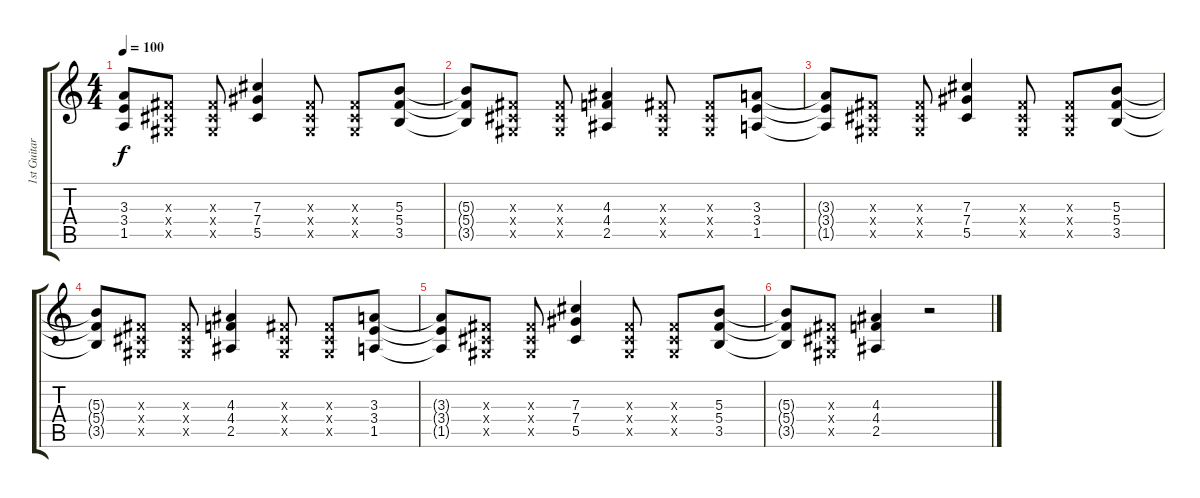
\track ("1st Guitar" "1st Guitar") {instrument distortionguitar}
\staff {score tabs}
\tuning (Eb4 Bb3 Gb3 Db3 Ab2 Eb2) {hide}
\ts (4 4)
\tempo 100
\clef g2
\ks c
(3.3{t} 3.4{t} 1.5{t}).8{dy f} (0.3{x} 0.4{x} 0.5{x}).8 (0.3{x} 0.4{x} 0.5{x}).8 (7.3 7.4 5.5).4 (0.3{x} 0.4{x} 0.5{x}).8 (0.3{x} 0.4{x} 0.5{x}).8 (5.3 5.4 3.5).8 |
(5.3{t} 5.4{t} 3.5{t}).8 (0.3{x} 0.4{x} 0.5{x}).8 (0.3{x} 0.4{x} 0.5{x}).8 (4.3 4.4 2.5).4 (0.3{x} 0.4{x} 0.5{x}).8 (0.3{x} 0.4{x} 0.5{x}).8 (3.3 3.4 1.5).8 |
(3.3{t} 3.4{t} 1.5{t}).8 (0.3{x} 0.4{x} 0.5{x}).8 (0.3{x} 0.4{x} 0.5{x}).8 (7.3 7.4 5.5).4 (0.3{x} 0.4{x} 0.5{x}).8 (0.3{x} 0.4{x} 0.5{x}).8 (5.3 5.4 3.5).8 |
(5.3{t} 5.4{t} 3.5{t}).8 (0.3{x} 0.4{x} 0.5{x}).8 (0.3{x} 0.4{x} 0.5{x}).8 (4.3 4.4 2.5).4 (0.3{x} 0.4{x} 0.5{x}).8 (0.3{x} 0.4{x} 0.5{x}).8 (3.3 3.4 1.5).8 |
(3.3{t} 3.4{t} 1.5{t}).8 (0.3{x} 0.4{x} 0.5{x}).8 (0.3{x} 0.4{x} 0.5{x}).8 (7.3 7.4 5.5).4 (0.3{x} 0.4{x} 0.5{x}).8 (0.3{x} 0.4{x} 0.5{x}).8 (5.3 5.4 3.5).8 |
(5.3{t} 5.4{t} 3.5{t}).8 (0.3{x} 0.4{x} 0.5{x}).8 (4.3 4.4 2.5).4 r.2
